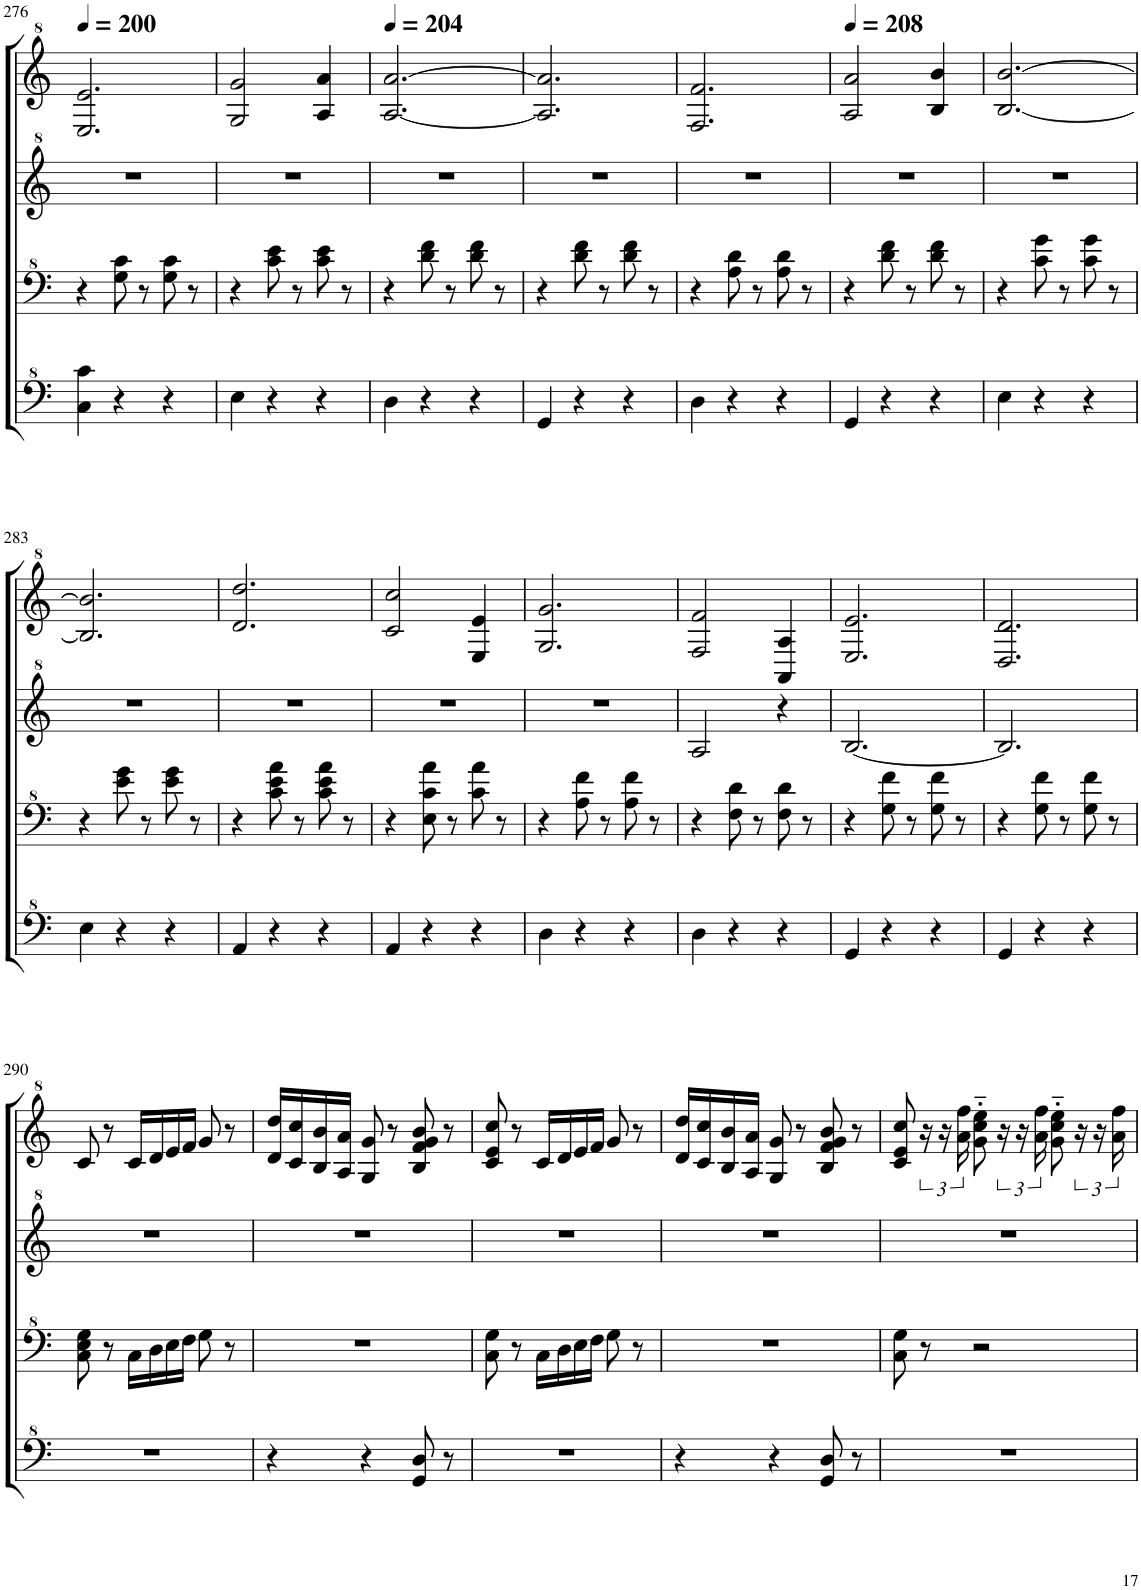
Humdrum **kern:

**kern	**kern	**kern	**kern
*part1	*part1	*part1	*part1
*staff4	*staff3	*staff2	*staff1
*I"Model III	*	*	*
!!LO:PB:g=z
*clefF^4	*clefF^4	*clefG^2	*clefG^2
*k[]	*k[]	*k[]	*k[]
*M3/4	*M3/4	*M3/4	*M3/4
*MM200	*MM200	*MM200	*MM200
=276	=276	=276	=276
4c\ 4cc\	4r	2.r	2.e/ 2.ee/
4r	8g\ 8cc\	.	.
.	8r	.	.
4r	8g\ 8cc\	.	.
.	8r	.	.
=277	=277	=277	=277
4e\	4r	2.r	2g/ 2gg/
4r	8cc\ 8ee\	.	.
.	8r	.	.
4r	8cc\ 8ee\	.	4a/ 4aa/
.	8r	.	.
=278	=278	=278	=278
*	*	*	*MM204
4d\	4r	2.r	[2.a/ [2.aa/
4r	8dd\ 8ff\	.	.
.	8r	.	.
4r	8dd\ 8ff\	.	.
.	8r	.	.
=279	=279	=279	=279
4G/	4r	2.r	2.a/] 2.aa/]
4r	8dd\ 8ff\	.	.
.	8r	.	.
4r	8dd\ 8ff\	.	.
.	8r	.	.
=280	=280	=280	=280
4d\	4r	2.r	2.f/ 2.ff/
4r	8a\ 8dd\	.	.
.	8r	.	.
4r	8a\ 8dd\	.	.
.	8r	.	.
=281	=281	=281	=281
*	*	*	*MM208
4G/	4r	2.r	2a/ 2aa/
4r	8dd\ 8ff\	.	.
.	8r	.	.
4r	8dd\ 8ff\	.	4b/ 4bb/
.	8r	.	.
=282	=282	=282	=282
4e\	4r	2.r	[2.b/ [2.bb/
4r	8cc\ 8gg\	.	.
.	8r	.	.
4r	8cc\ 8gg\	.	.
.	8r	.	.
!!LO:LB:g=z
=283	=283	=283	=283
4e\	4r	2.r	2.b/] 2.bb/]
4r	8ee\ 8gg\	.	.
.	8r	.	.
4r	8ee\ 8gg\	.	.
.	8r	.	.
=284	=284	=284	=284
4A/	4r	2.r	2.dd/ 2.ddd/
4r	8cc\ 8ee\ 8aa\	.	.
.	8r	.	.
4r	8cc\ 8ee\ 8aa\	.	.
.	8r	.	.
=285	=285	=285	=285
4A/	4r	2.r	2cc/ 2ccc/
4r	8e\ 8cc\ 8aa\	.	.
.	8r	.	.
4r	8cc\ 8aa\	.	4e/ 4ee/
.	8r	.	.
=286	=286	=286	=286
4d\	4r	2.r	2.g/ 2.gg/
4r	8a\ 8ff\	.	.
.	8r	.	.
4r	8a\ 8ff\	.	.
.	8r	.	.
=287	=287	=287	=287
4d\	4r	2a/	2f/ 2ff/
4r	8f\ 8dd\	.	.
.	8r	.	.
4r	8f\ 8dd\	4r	4A/ 4a/
.	8r	.	.
=288	=288	=288	=288
4G/	4r	[2.b/	2.e/ 2.ee/
4r	8g\ 8ff\	.	.
.	8r	.	.
4r	8g\ 8ff\	.	.
.	8r	.	.
=289	=289	=289	=289
4G/	4r	2.b/]	2.d/ 2.dd/
4r	8g\ 8ff\	.	.
.	8r	.	.
4r	8g\ 8ff\	.	.
.	8r	.	.
!!LO:LB:g=z
=290	=290	=290	=290
2.r	8c\ 8e\ 8g\	2.r	8cc/
.	8r	.	8r
.	16c\LL	.	16cc/LL
.	16d\	.	16dd/
.	16e\	.	16ee/
.	16f\JJ	.	16ff/JJ
.	8g\	.	8gg/
.	8r	.	8r
=291	=291	=291	=291
4r	2.r	2.r	16dd/ 16ddd/LL
.	.	.	16cc/ 16ccc/
.	.	.	16b/ 16bb/
.	.	.	16a/ 16aa/JJ
4r	.	.	8g/ 8gg/
.	.	.	8r
8G/ 8d/	.	.	8b/ 8ff/ 8gg/ 8bb/
8r	.	.	8r
=292	=292	=292	=292
2.r	8c\ 8g\	2.r	8cc/ 8ee/ 8ccc/
.	8r	.	8r
.	16c\LL	.	16cc/LL
.	16d\	.	16dd/
.	16e\	.	16ee/
.	16f\JJ	.	16ff/JJ
.	8g\	.	8gg/
.	8r	.	8r
=293	=293	=293	=293
4r	2.r	2.r	16dd/ 16ddd/LL
.	.	.	16cc/ 16ccc/
.	.	.	16b/ 16bb/
.	.	.	16a/ 16aa/JJ
4r	.	.	8g/ 8gg/
.	.	.	8r
8G/ 8d/	.	.	8b/ 8ff/ 8gg/ 8bb/
8r	.	.	8r
=294	=294	=294	=294
2.r	8c\ 8g\	2.r	8cc/ 8ee/ 8ccc/
.	8r	.	24r
.	.	.	24r
.	.	.	24aa\ 24fff\
.	2r	.	8gg\'~ 8ccc\'~ 8eee\'~
.	.	.	24r
.	.	.	24r
.	.	.	24aa\ 24fff\
.	.	.	8gg\'~ 8ccc\'~ 8eee\'~
.	.	.	24r
.	.	.	24r
.	.	.	24aa\ 24fff\
=	=	=	=
*-	*-	*-	*-
